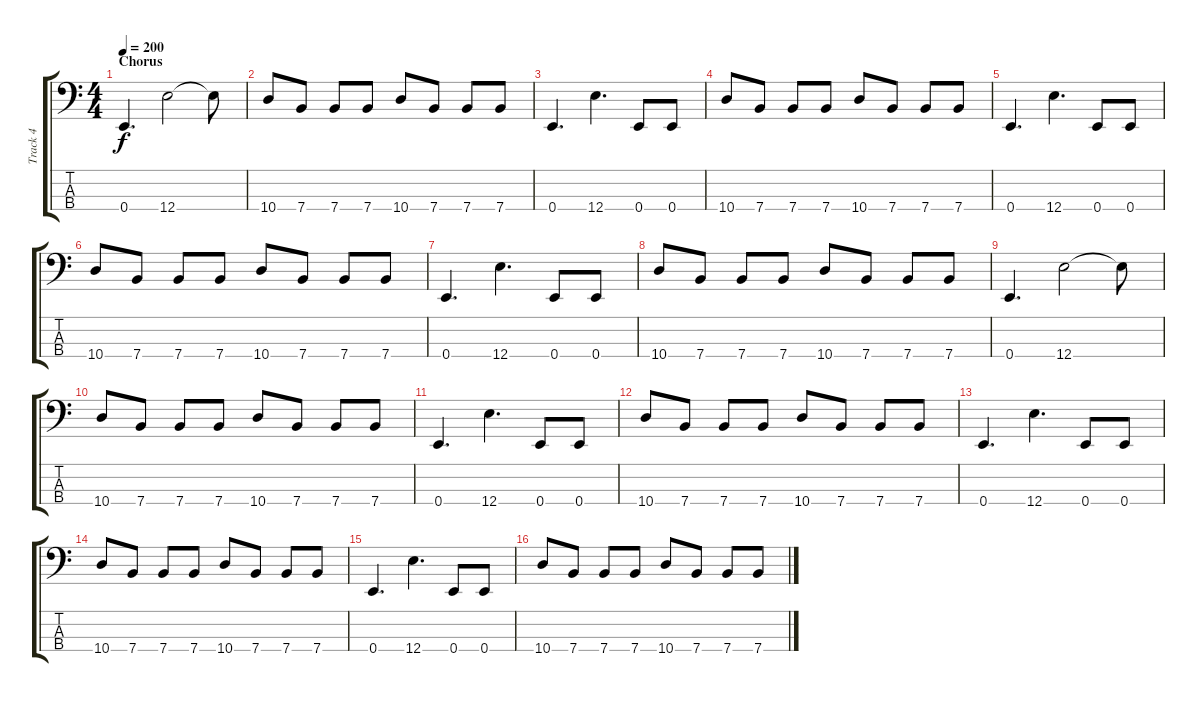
\track ("Track 4" "Track 4") {instrument electricbasspick}
\staff {score tabs}
\tuning (G2 D2 A1 E1) {hide}
\ts (4 4)
\section ("" "Chorus")
\tempo 200
\clef f4
\ks c
0.4.4{d dy f} 12.4.2 12.4{t}.8 |
10.4.8 7.4.8 7.4.8 7.4.8 10.4.8 7.4.8 7.4.8 7.4.8 |
0.4.4{d} 12.4.4{d} 0.4.8 0.4.8 |
10.4.8 7.4.8 7.4.8 7.4.8 10.4.8 7.4.8 7.4.8 7.4.8 |
0.4.4{d} 12.4.4{d} 0.4.8 0.4.8 |
10.4.8 7.4.8 7.4.8 7.4.8 10.4.8 7.4.8 7.4.8 7.4.8 |
0.4.4{d} 12.4.4{d} 0.4.8 0.4.8 |
10.4.8 7.4.8 7.4.8 7.4.8 10.4.8 7.4.8 7.4.8 7.4.8 |
0.4.4{d} 12.4.2 12.4{t}.8 |
10.4.8 7.4.8 7.4.8 7.4.8 10.4.8 7.4.8 7.4.8 7.4.8 |
0.4.4{d} 12.4.4{d} 0.4.8 0.4.8 |
10.4.8 7.4.8 7.4.8 7.4.8 10.4.8 7.4.8 7.4.8 7.4.8 |
0.4.4{d} 12.4.4{d} 0.4.8 0.4.8 |
10.4.8 7.4.8 7.4.8 7.4.8 10.4.8 7.4.8 7.4.8 7.4.8 |
0.4.4{d} 12.4.4{d} 0.4.8 0.4.8 |
10.4.8 7.4.8 7.4.8 7.4.8 10.4.8 7.4.8 7.4.8 7.4.8
